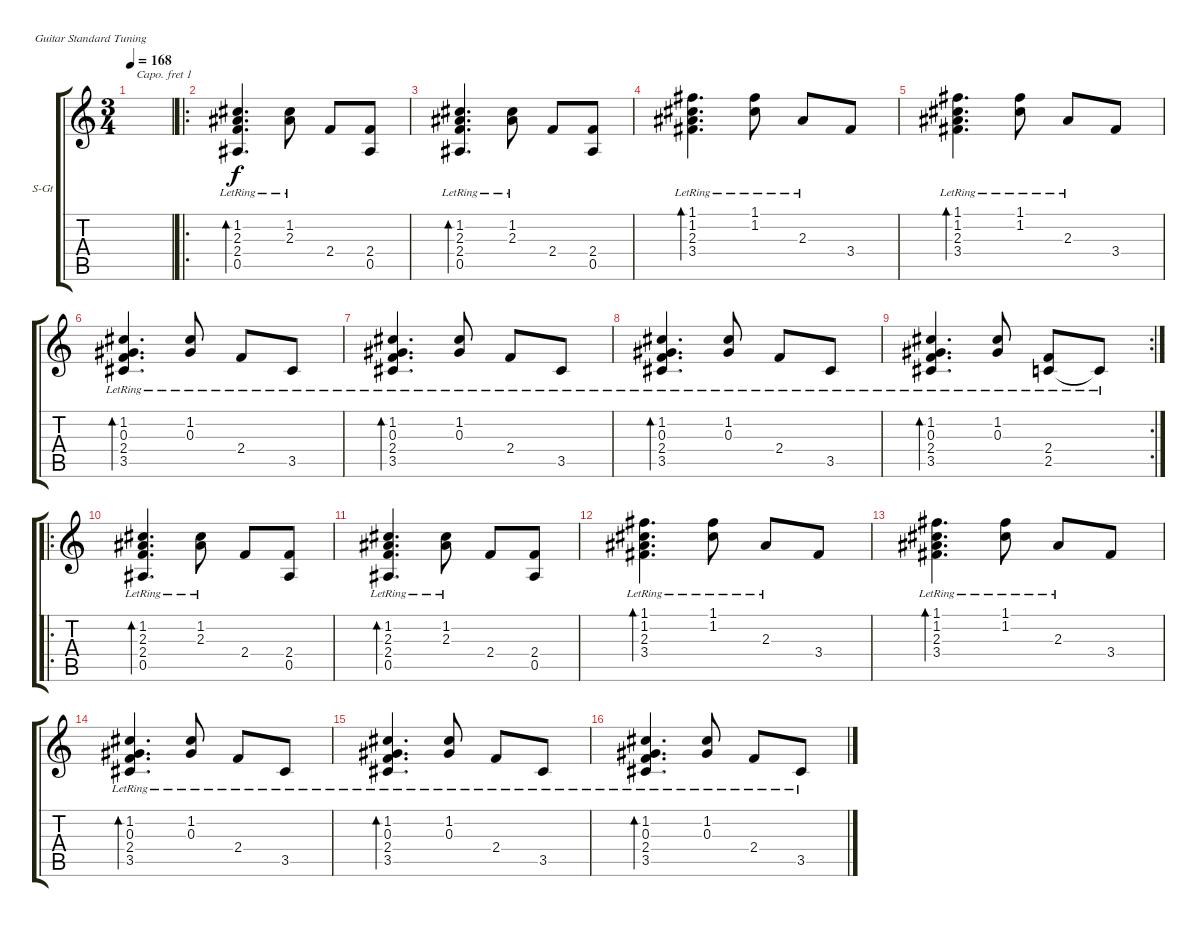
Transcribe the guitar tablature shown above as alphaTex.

\defaultSystemsLayout 4
\bracketExtendMode groupsimilarinstruments
\firstSystemTrackNameOrientation horizontal
\otherSystemsTrackNameOrientation horizontal
\track ("Steel Guitar" "S-Gt") {instrument acousticguitarsteel}
\staff {score tabs}
\capo 1
\tuning (E4 B3 G3 D3 A2 E2)
\ts (3 4)
\tempo 168
\clef g2
\ks c
|
\ro
(0.5{lr} 1.2{lr} 2.4 2.3).4{d bd 30} (1.2{lr} 2.3).8 2.4.8 (0.5 2.4).8 |
(0.5{lr} 1.2{lr} 2.4 2.3).4{d bd 30} (1.2{lr} 2.3).8 2.4.8 (0.5 2.4).8 |
(1.1{lr} 1.2{lr} 2.3{lr} 3.4{lr}).4{d bd 30} (1.1{lr} 1.2).8 2.3{lr}.8 3.4.8 |
(1.1{lr} 1.2{lr} 2.3{lr} 3.4{lr}).4{d bd 30} (1.1{lr} 1.2).8 2.3{lr}.8 3.4.8 |
(3.5{lr} 2.4{lr} 0.3{lr} 1.2{lr}).4{d bd 30} (1.2{lr} 0.3{lr}).8 2.4{lr}.8 3.5{lr}.8 |
(3.5{lr} 2.4{lr} 0.3{lr} 1.2{lr}).4{d bd 30} (1.2{lr} 0.3{lr}).8 2.4{lr}.8 3.5{lr}.8 |
(3.5{lr} 2.4{lr} 0.3{lr} 1.2{lr}).4{d bd 30} (1.2{lr} 0.3{lr}).8 2.4{lr}.8 3.5{lr}.8 |
\rc 2
(3.5{lr} 2.4{lr} 0.3{lr} 1.2{lr}).4{d bd 30} (1.2{lr} 0.3{lr}).8 (2.4{lr} 2.5{lr}).8 2.5{lr t}.8 |
\ro
(0.5{lr} 1.2{lr} 2.4 2.3).4{d bd 30} (1.2{lr} 2.3).8 2.4.8 (0.5 2.4).8 |
(0.5{lr} 1.2{lr} 2.4 2.3).4{d bd 30} (1.2{lr} 2.3).8 2.4.8 (0.5 2.4).8 |
(1.1{lr} 1.2{lr} 2.3{lr} 3.4{lr}).4{d bd 30} (1.1{lr} 1.2).8 2.3{lr}.8 3.4.8 |
(1.1{lr} 1.2{lr} 2.3{lr} 3.4{lr}).4{d bd 30} (1.1{lr} 1.2).8 2.3{lr}.8 3.4.8 |
(3.5{lr} 2.4{lr} 0.3{lr} 1.2{lr}).4{d bd 30} (1.2{lr} 0.3{lr}).8 2.4{lr}.8 3.5{lr}.8 |
(3.5{lr} 2.4{lr} 0.3{lr} 1.2{lr}).4{d bd 30} (1.2{lr} 0.3{lr}).8 2.4{lr}.8 3.5{lr}.8 |
(3.5{lr} 2.4{lr} 0.3{lr} 1.2{lr}).4{d bd 30} (1.2{lr} 0.3{lr}).8 2.4{lr}.8 3.5{lr}.8
